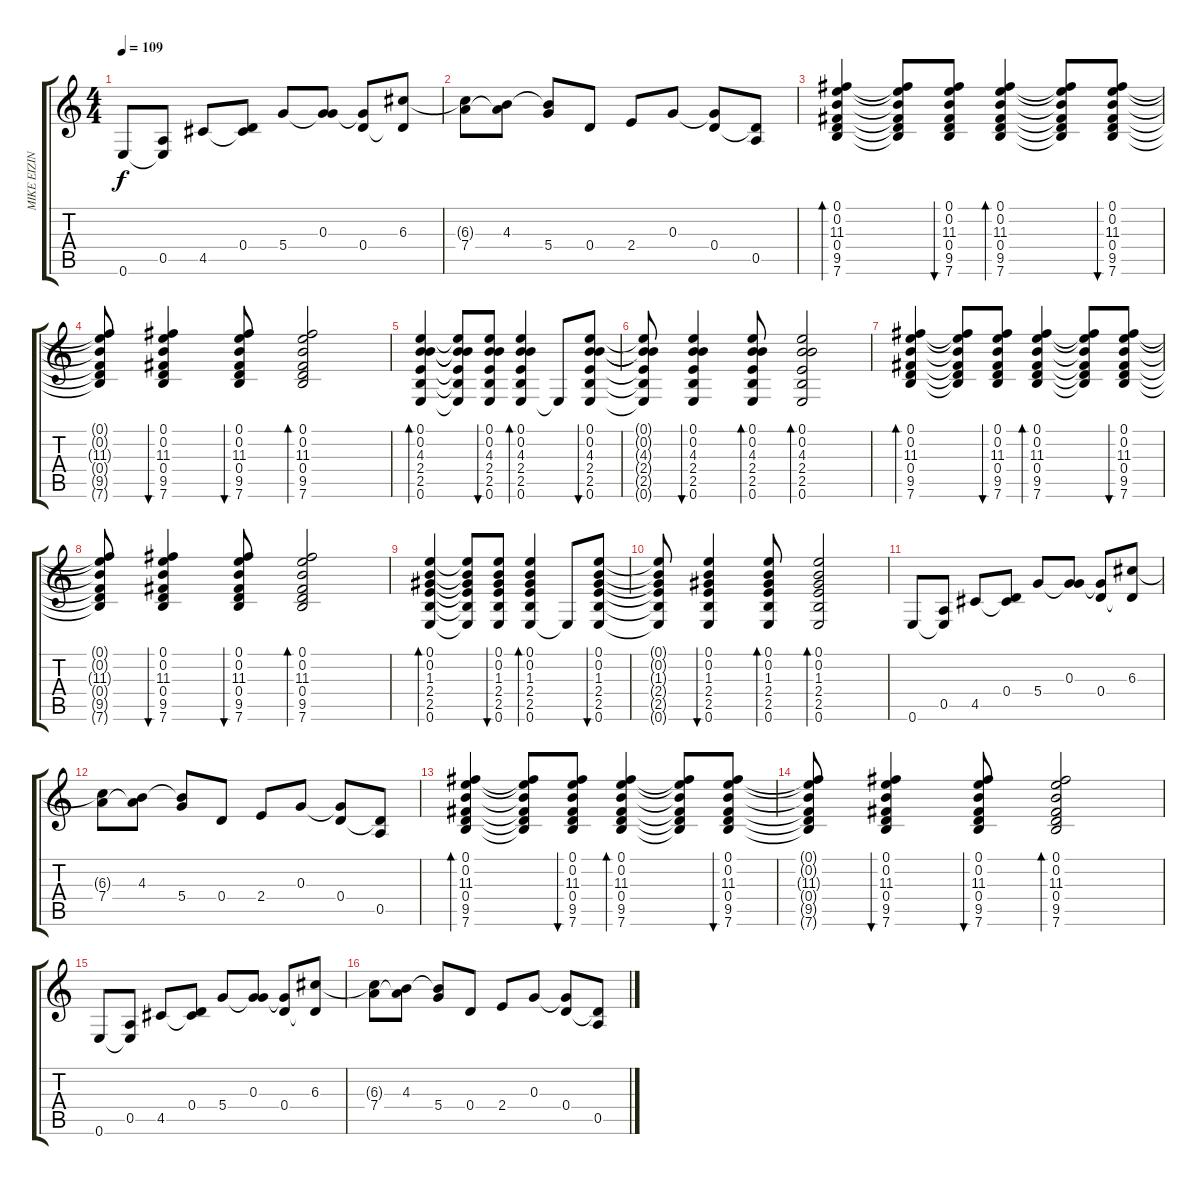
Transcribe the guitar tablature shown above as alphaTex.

\track ("MIKE EIZINGER" "MIKE EIZIN") {instrument electricguitarjazz}
\staff {score tabs}
\tuning (E4 B3 G3 D3 A2 E2) {hide}
\ts (4 4)
\tempo 109
\clef g2
\ks c
0.6.8{dy f} (0.5 0.6{t}).8 4.5.8 (0.4 4.5{t}).8 5.4.8 (0.3 5.4{t}).8 (0.3{t} 0.4).8 (6.3 0.4{t}).8 |
(6.3{t} 7.4).8 (4.3 7.4{t}).8 (4.3{t} 5.4).8 0.4.8 2.4.8 0.3.8 (0.3{t} 0.4).8 (0.4{t} 0.5).8 |
(0.1 0.2 11.3 0.4 9.5 7.6).4{bd 240} (0.1{t} 0.2{t} 11.3{t} 0.4{t} 9.5{t} 7.6{t}).8 (0.1 0.2 11.3 0.4 9.5 7.6).8{bu 120} (0.1 0.2 11.3 0.4 9.5 7.6).4{bd 60} (0.1{t} 0.2{t} 11.3{t} 0.4{t} 9.5{t} 7.6{t}).8 (0.1 0.2 11.3 0.4 9.5 7.6).8{bu 60} |
(0.1{t} 0.2{t} 11.3{t} 0.4{t} 9.5{t} 7.6{t}).8 (0.1 0.2 11.3 0.4 9.5 7.6).4{bu 60} (0.1 0.2 11.3 0.4 9.5 7.6).8{bu 60} (0.1 0.2 11.3 0.4 9.5 7.6).2{bd 120} |
(0.1 0.2 4.3 2.4 2.5 0.6).4{bd 120} (0.1{t} 0.2{t} 4.3{t} 2.4{t} 2.5{t} 0.6{t}).8 (0.1 0.2 4.3 2.4 2.5 0.6).8{bu 60} (0.1 0.2 4.3 2.4 2.5 0.6).4{bd 120} 0.6{t}.8 (0.1 0.2 4.3 2.4 2.5 0.6).8{bu 120} |
(0.1{t} 0.2{t} 4.3{t} 2.4{t} 2.5{t} 0.6{t}).8 (0.1 0.2 4.3 2.4 2.5 0.6).4{bu 120} (0.1 0.2 4.3 2.4 2.5 0.6).8{bd 120} (0.1 0.2 4.3 2.4 2.5 0.6).2{bd 120} |
(0.1 0.2 11.3 0.4 9.5 7.6).4{bd 240} (0.1{t} 0.2{t} 11.3{t} 0.4{t} 9.5{t} 7.6{t}).8 (0.1 0.2 11.3 0.4 9.5 7.6).8{bu 120} (0.1 0.2 11.3 0.4 9.5 7.6).4{bd 60} (0.1{t} 0.2{t} 11.3{t} 0.4{t} 9.5{t} 7.6{t}).8 (0.1 0.2 11.3 0.4 9.5 7.6).8{bu 60} |
(0.1{t} 0.2{t} 11.3{t} 0.4{t} 9.5{t} 7.6{t}).8 (0.1 0.2 11.3 0.4 9.5 7.6).4{bu 60} (0.1 0.2 11.3 0.4 9.5 7.6).8{bu 60} (0.1 0.2 11.3 0.4 9.5 7.6).2{bd 120} |
(0.1 0.2 1.3 2.4 2.5 0.6).4{bd 120} (0.1{t} 0.2{t} 1.3{t} 2.4{t} 2.5{t} 0.6{t}).8 (0.1 0.2 1.3 2.4 2.5 0.6).8{bu 60} (0.1 0.2 1.3 2.4 2.5 0.6).4{bd 120} 0.6{t}.8 (0.1 0.2 1.3 2.4 2.5 0.6).8{bu 120} |
(0.1{t} 0.2{t} 1.3{t} 2.4{t} 2.5{t} 0.6{t}).8 (0.1 0.2 1.3 2.4 2.5 0.6).4{bu 120} (0.1 0.2 1.3 2.4 2.5 0.6).8{bd 120} (0.1 0.2 1.3 2.4 2.5 0.6).2{bd 120} |
0.6.8 (0.5 0.6{t}).8 4.5.8 (0.4 4.5{t}).8 5.4.8 (0.3 5.4{t}).8 (0.3{t} 0.4).8 (6.3 0.4{t}).8 |
(6.3{t} 7.4).8 (4.3 7.4{t}).8 (4.3{t} 5.4).8 0.4.8 2.4.8 0.3.8 (0.3{t} 0.4).8 (0.4{t} 0.5).8 |
(0.1 0.2 11.3 0.4 9.5 7.6).4{bd 240} (0.1{t} 0.2{t} 11.3{t} 0.4{t} 9.5{t} 7.6{t}).8 (0.1 0.2 11.3 0.4 9.5 7.6).8{bu 120} (0.1 0.2 11.3 0.4 9.5 7.6).4{bd 60} (0.1{t} 0.2{t} 11.3{t} 0.4{t} 9.5{t} 7.6{t}).8 (0.1 0.2 11.3 0.4 9.5 7.6).8{bu 60} |
(0.1{t} 0.2{t} 11.3{t} 0.4{t} 9.5{t} 7.6{t}).8 (0.1 0.2 11.3 0.4 9.5 7.6).4{bu 60} (0.1 0.2 11.3 0.4 9.5 7.6).8{bu 60} (0.1 0.2 11.3 0.4 9.5 7.6).2{bd 120} |
0.6.8 (0.5 0.6{t}).8 4.5.8 (0.4 4.5{t}).8 5.4.8 (0.3 5.4{t}).8 (0.3{t} 0.4).8 (6.3 0.4{t}).8 |
(6.3{t} 7.4).8 (4.3 7.4{t}).8 (4.3{t} 5.4).8 0.4.8 2.4.8 0.3.8 (0.3{t} 0.4).8 (0.4{t} 0.5).8
